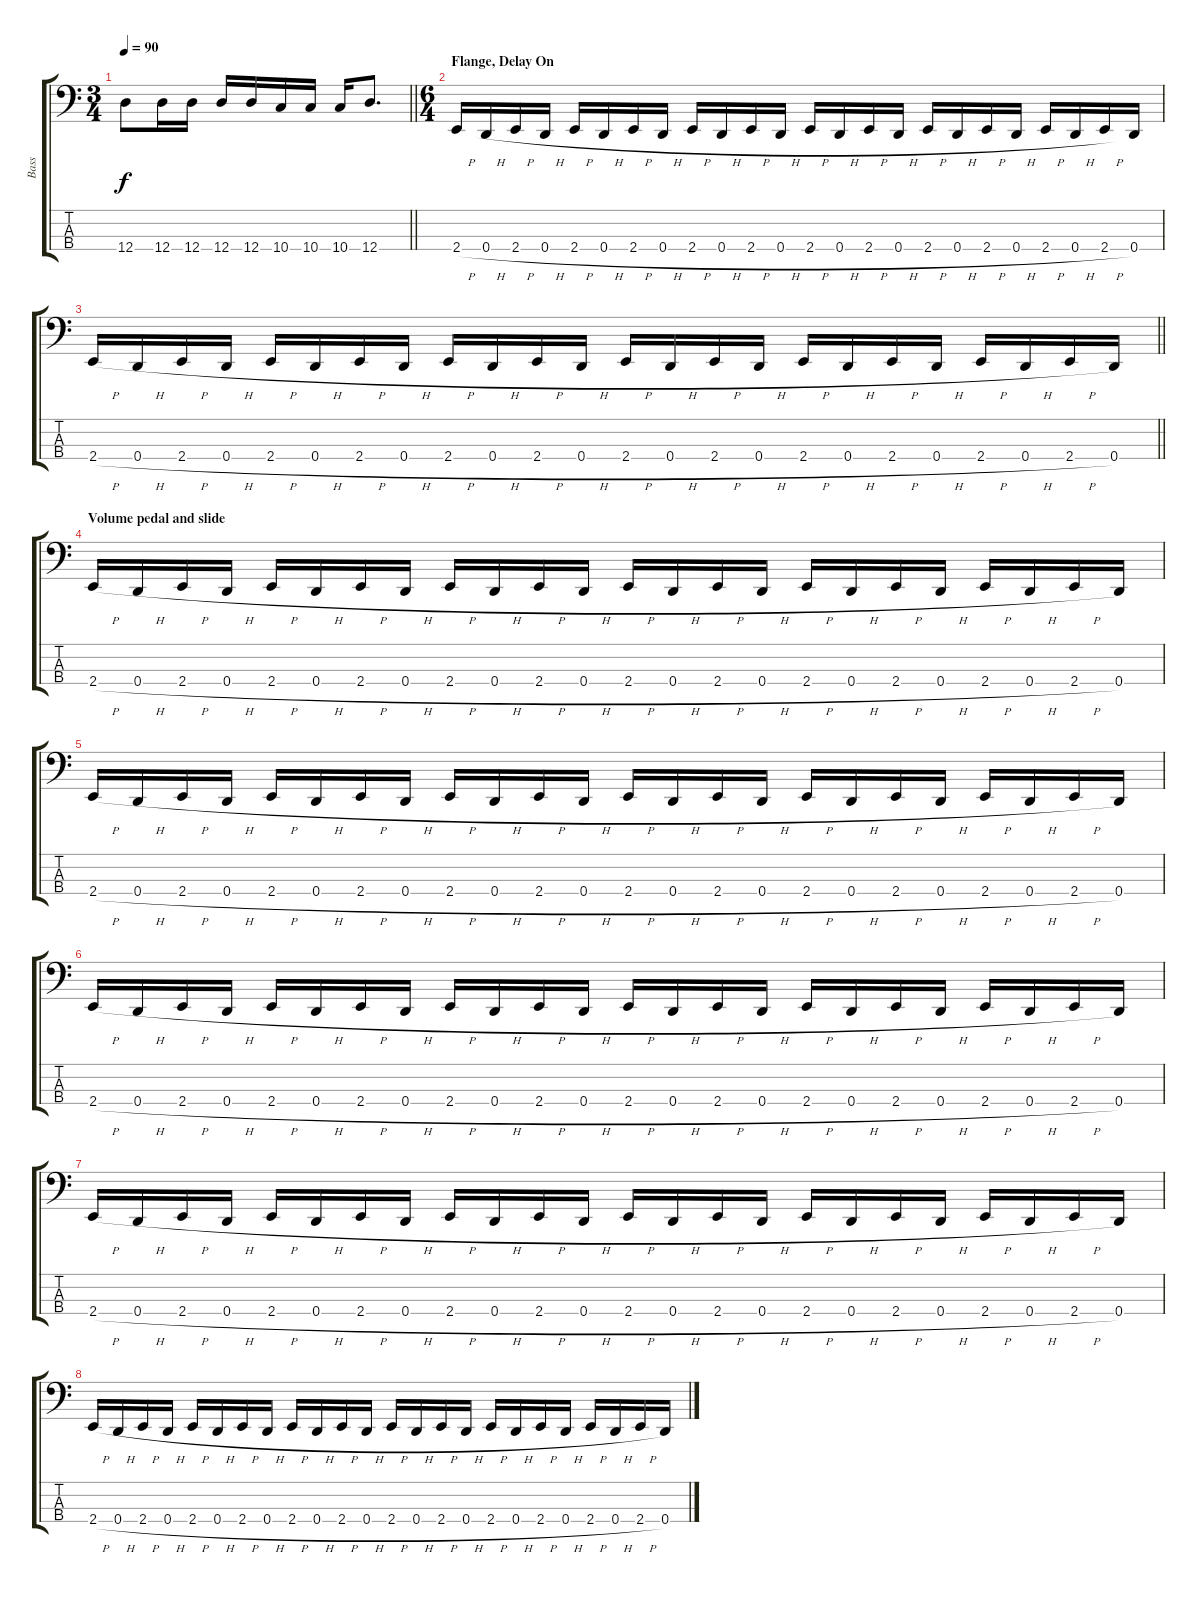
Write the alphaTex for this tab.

\track ("Bass" "Bass") {instrument electricbassfinger}
\staff {score tabs}
\tuning (G2 D2 A1 D1) {hide}
\ts (3 4)
\tempo 90
\clef f4
\barLineRight lightlight
\ks c
12.4.8{dy f} 12.4.16 12.4.16 12.4.16 12.4.16 10.4.16 10.4.16 10.4.16 12.4.8{d} |
\ts (6 4)
\section ("" "Flange, Delay On")
2.4{h}.16 0.4{h}.16 2.4{h}.16 0.4{h}.16 2.4{h}.16 0.4{h}.16 2.4{h}.16 0.4{h}.16 2.4{h}.16 0.4{h}.16 2.4{h}.16 0.4{h}.16 2.4{h}.16 0.4{h}.16 2.4{h}.16 0.4{h}.16 2.4{h}.16 0.4{h}.16 2.4{h}.16 0.4{h}.16 2.4{h}.16 0.4{h}.16 2.4{h}.16 0.4.16 |
\barLineRight lightlight
2.4{h}.16 0.4{h}.16 2.4{h}.16 0.4{h}.16 2.4{h}.16 0.4{h}.16 2.4{h}.16 0.4{h}.16 2.4{h}.16 0.4{h}.16 2.4{h}.16 0.4{h}.16 2.4{h}.16 0.4{h}.16 2.4{h}.16 0.4{h}.16 2.4{h}.16 0.4{h}.16 2.4{h}.16 0.4{h}.16 2.4{h}.16 0.4{h}.16 2.4{h}.16 0.4.16 |
\section ("" "Volume pedal and slide")
2.4{h}.16 0.4{h}.16 2.4{h}.16 0.4{h}.16 2.4{h}.16 0.4{h}.16 2.4{h}.16 0.4{h}.16 2.4{h}.16 0.4{h}.16 2.4{h}.16 0.4{h}.16 2.4{h}.16 0.4{h}.16 2.4{h}.16 0.4{h}.16 2.4{h}.16 0.4{h}.16 2.4{h}.16 0.4{h}.16 2.4{h}.16 0.4{h}.16 2.4{h}.16 0.4.16 |
2.4{h}.16 0.4{h}.16 2.4{h}.16 0.4{h}.16 2.4{h}.16 0.4{h}.16 2.4{h}.16 0.4{h}.16 2.4{h}.16 0.4{h}.16 2.4{h}.16 0.4{h}.16 2.4{h}.16 0.4{h}.16 2.4{h}.16 0.4{h}.16 2.4{h}.16 0.4{h}.16 2.4{h}.16 0.4{h}.16 2.4{h}.16 0.4{h}.16 2.4{h}.16 0.4.16 |
2.4{h}.16 0.4{h}.16 2.4{h}.16 0.4{h}.16 2.4{h}.16 0.4{h}.16 2.4{h}.16 0.4{h}.16 2.4{h}.16 0.4{h}.16 2.4{h}.16 0.4{h}.16 2.4{h}.16 0.4{h}.16 2.4{h}.16 0.4{h}.16 2.4{h}.16 0.4{h}.16 2.4{h}.16 0.4{h}.16 2.4{h}.16 0.4{h}.16 2.4{h}.16 0.4.16 |
2.4{h}.16 0.4{h}.16 2.4{h}.16 0.4{h}.16 2.4{h}.16 0.4{h}.16 2.4{h}.16 0.4{h}.16 2.4{h}.16 0.4{h}.16 2.4{h}.16 0.4{h}.16 2.4{h}.16 0.4{h}.16 2.4{h}.16 0.4{h}.16 2.4{h}.16 0.4{h}.16 2.4{h}.16 0.4{h}.16 2.4{h}.16 0.4{h}.16 2.4{h}.16 0.4.16 |
2.4{h}.16 0.4{h}.16 2.4{h}.16 0.4{h}.16 2.4{h}.16 0.4{h}.16 2.4{h}.16 0.4{h}.16 2.4{h}.16 0.4{h}.16 2.4{h}.16 0.4{h}.16 2.4{h}.16 0.4{h}.16 2.4{h}.16 0.4{h}.16 2.4{h}.16 0.4{h}.16 2.4{h}.16 0.4{h}.16 2.4{h}.16 0.4{h}.16 2.4{h}.16 0.4.16
